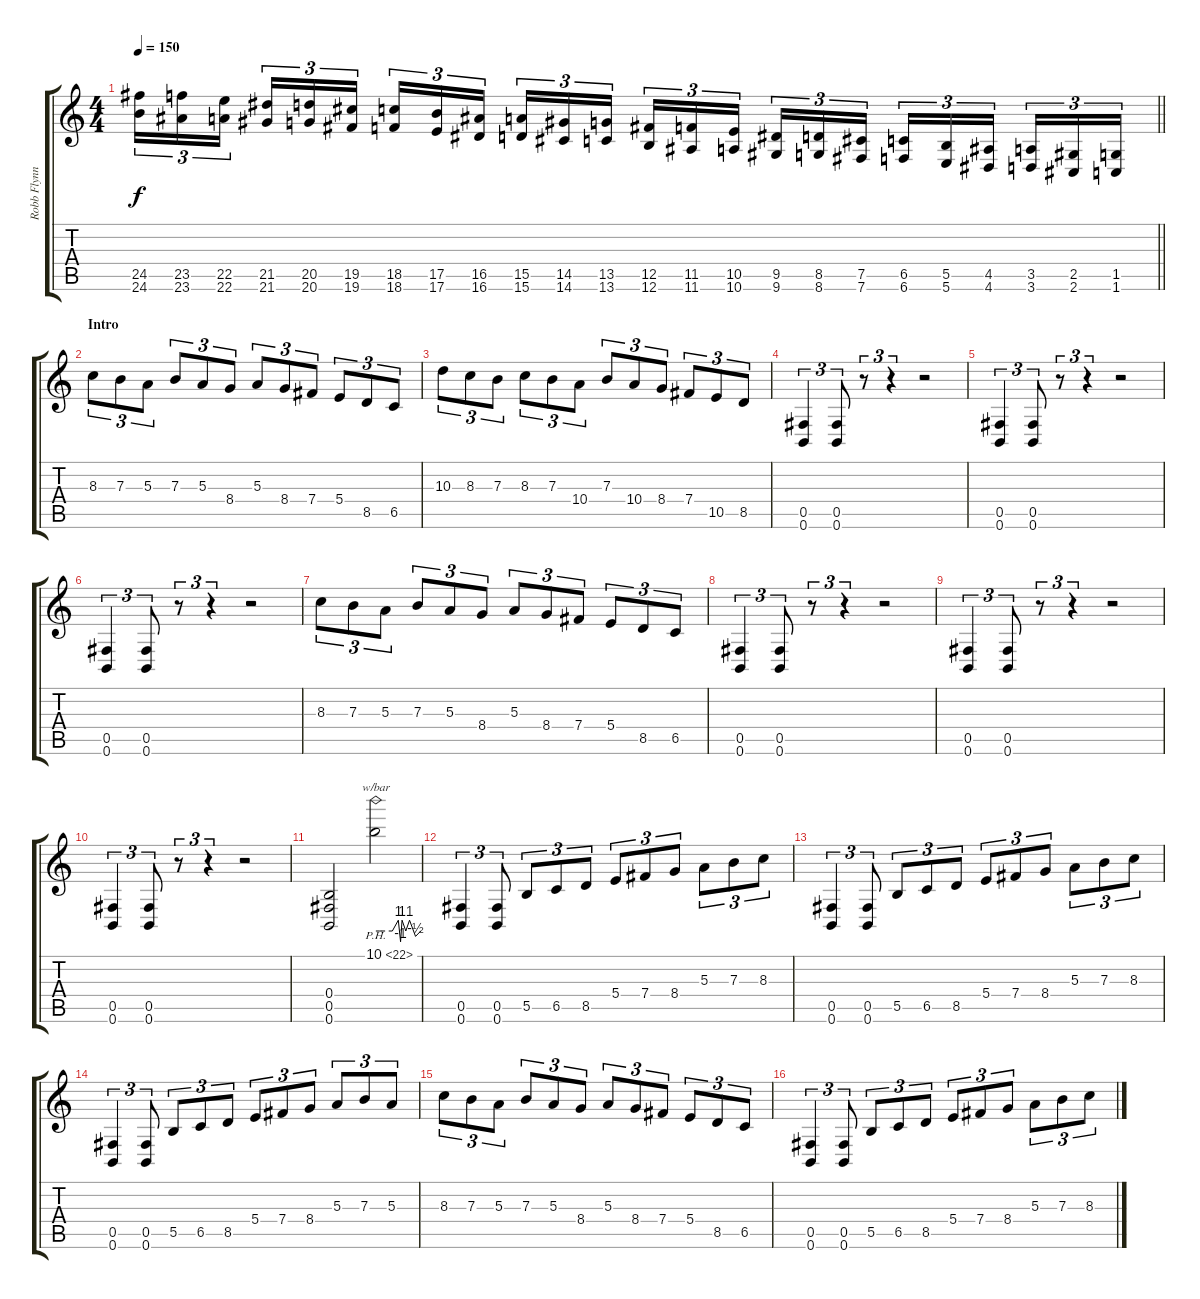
\track ("Robb Flynn" "Robb Flynn") {instrument distortionguitar}
\staff {score tabs}
\tuning (Db4 Ab3 E3 B2 Gb2 B1) {hide}
\ts (4 4)
\tempo 150
\clef g2
\barLineRight lightlight
\ks c
(24.5 24.6).16{tu (3 2) dy f instrument guitarfretnoise} (23.5 23.6).16{tu (3 2)} (22.5 22.6).16{tu (3 2) beam splitsecondary} (21.5 21.6).16{tu (3 2)} (20.5 20.6).16{tu (3 2)} (19.5 19.6).16{tu (3 2)} (18.5 18.6).16{tu (3 2)} (17.5 17.6).16{tu (3 2)} (16.5 16.6).16{tu (3 2) beam splitsecondary} (15.5 15.6).16{tu (3 2)} (14.5 14.6).16{tu (3 2)} (13.5 13.6).16{tu (3 2)} (12.5 12.6).16{tu (3 2)} (11.5 11.6).16{tu (3 2)} (10.5 10.6).16{tu (3 2) beam splitsecondary} (9.5 9.6).16{tu (3 2)} (8.5 8.6).16{tu (3 2)} (7.5 7.6).16{tu (3 2)} (6.5 6.6).16{tu (3 2)} (5.5 5.6).16{tu (3 2)} (4.5 4.6).16{tu (3 2) beam splitsecondary} (3.5 3.6).16{tu (3 2)} (2.5 2.6).16{tu (3 2)} (1.5 1.6).16{tu (3 2)} |
\section ("" "Intro")
8.3.8{tu (3 2) instrument distortionguitar} 7.3.8{tu (3 2)} 5.3.8{tu (3 2)} 7.3.8{tu (3 2)} 5.3.8{tu (3 2)} 8.4.8{tu (3 2)} 5.3.8{tu (3 2)} 8.4.8{tu (3 2)} 7.4.8{tu (3 2)} 5.4.8{tu (3 2)} 8.5.8{tu (3 2)} 6.5.8{tu (3 2)} |
10.3.8{tu (3 2)} 8.3.8{tu (3 2)} 7.3.8{tu (3 2)} 8.3.8{tu (3 2)} 7.3.8{tu (3 2)} 10.4.8{tu (3 2)} 7.3.8{tu (3 2)} 10.4.8{tu (3 2)} 8.4.8{tu (3 2)} 7.4.8{tu (3 2)} 10.5.8{tu (3 2)} 8.5.8{tu (3 2)} |
(0.5 0.6).4{tu (3 2)} (0.5 0.6).8{tu (3 2)} r.8{tu (3 2)} r.4{tu (3 2)} r.2 |
(0.5 0.6).4{tu (3 2)} (0.5 0.6).8{tu (3 2)} r.8{tu (3 2)} r.4{tu (3 2)} r.2 |
(0.5 0.6).4{tu (3 2)} (0.5 0.6).8{tu (3 2)} r.8{tu (3 2)} r.4{tu (3 2)} r.2 |
8.3.8{tu (3 2)} 7.3.8{tu (3 2)} 5.3.8{tu (3 2)} 7.3.8{tu (3 2)} 5.3.8{tu (3 2)} 8.4.8{tu (3 2)} 5.3.8{tu (3 2)} 8.4.8{tu (3 2)} 7.4.8{tu (3 2)} 5.4.8{tu (3 2)} 8.5.8{tu (3 2)} 6.5.8{tu (3 2)} |
(0.5 0.6).4{tu (3 2)} (0.5 0.6).8{tu (3 2)} r.8{tu (3 2)} r.4{tu (3 2)} r.2 |
(0.5 0.6).4{tu (3 2)} (0.5 0.6).8{tu (3 2)} r.8{tu (3 2)} r.4{tu (3 2)} r.2 |
(0.5 0.6).4{tu (3 2)} (0.5 0.6).8{tu (3 2)} r.8{tu (3 2)} r.4{tu (3 2)} r.2 |
(0.4 0.5 0.6).2 10.1{ph 12}.2{tbe (custom default 0 0 5 0 8 0 22 0 30 4 33 -4 35 4 40 0 45 4 53 -2 60 0)} |
(0.5 0.6).4{tu (3 2)} (0.5 0.6).8{tu (3 2)} 5.5.8{tu (3 2)} 6.5.8{tu (3 2)} 8.5.8{tu (3 2)} 5.4.8{tu (3 2)} 7.4.8{tu (3 2)} 8.4.8{tu (3 2)} 5.3.8{tu (3 2)} 7.3.8{tu (3 2)} 8.3.8{tu (3 2)} |
(0.5 0.6).4{tu (3 2)} (0.5 0.6).8{tu (3 2)} 5.5.8{tu (3 2)} 6.5.8{tu (3 2)} 8.5.8{tu (3 2)} 5.4.8{tu (3 2)} 7.4.8{tu (3 2)} 8.4.8{tu (3 2)} 5.3.8{tu (3 2)} 7.3.8{tu (3 2)} 8.3.8{tu (3 2)} |
(0.5 0.6).4{tu (3 2)} (0.5 0.6).8{tu (3 2)} 5.5.8{tu (3 2)} 6.5.8{tu (3 2)} 8.5.8{tu (3 2)} 5.4.8{tu (3 2)} 7.4.8{tu (3 2)} 8.4.8{tu (3 2)} 5.3.8{tu (3 2)} 7.3.8{tu (3 2)} 5.3.8{tu (3 2)} |
8.3.8{tu (3 2)} 7.3.8{tu (3 2)} 5.3.8{tu (3 2)} 7.3.8{tu (3 2)} 5.3.8{tu (3 2)} 8.4.8{tu (3 2)} 5.3.8{tu (3 2)} 8.4.8{tu (3 2)} 7.4.8{tu (3 2)} 5.4.8{tu (3 2)} 8.5.8{tu (3 2)} 6.5.8{tu (3 2)} |
(0.5 0.6).4{tu (3 2)} (0.5 0.6).8{tu (3 2)} 5.5.8{tu (3 2)} 6.5.8{tu (3 2)} 8.5.8{tu (3 2)} 5.4.8{tu (3 2)} 7.4.8{tu (3 2)} 8.4.8{tu (3 2)} 5.3.8{tu (3 2)} 7.3.8{tu (3 2)} 8.3.8{tu (3 2)}
